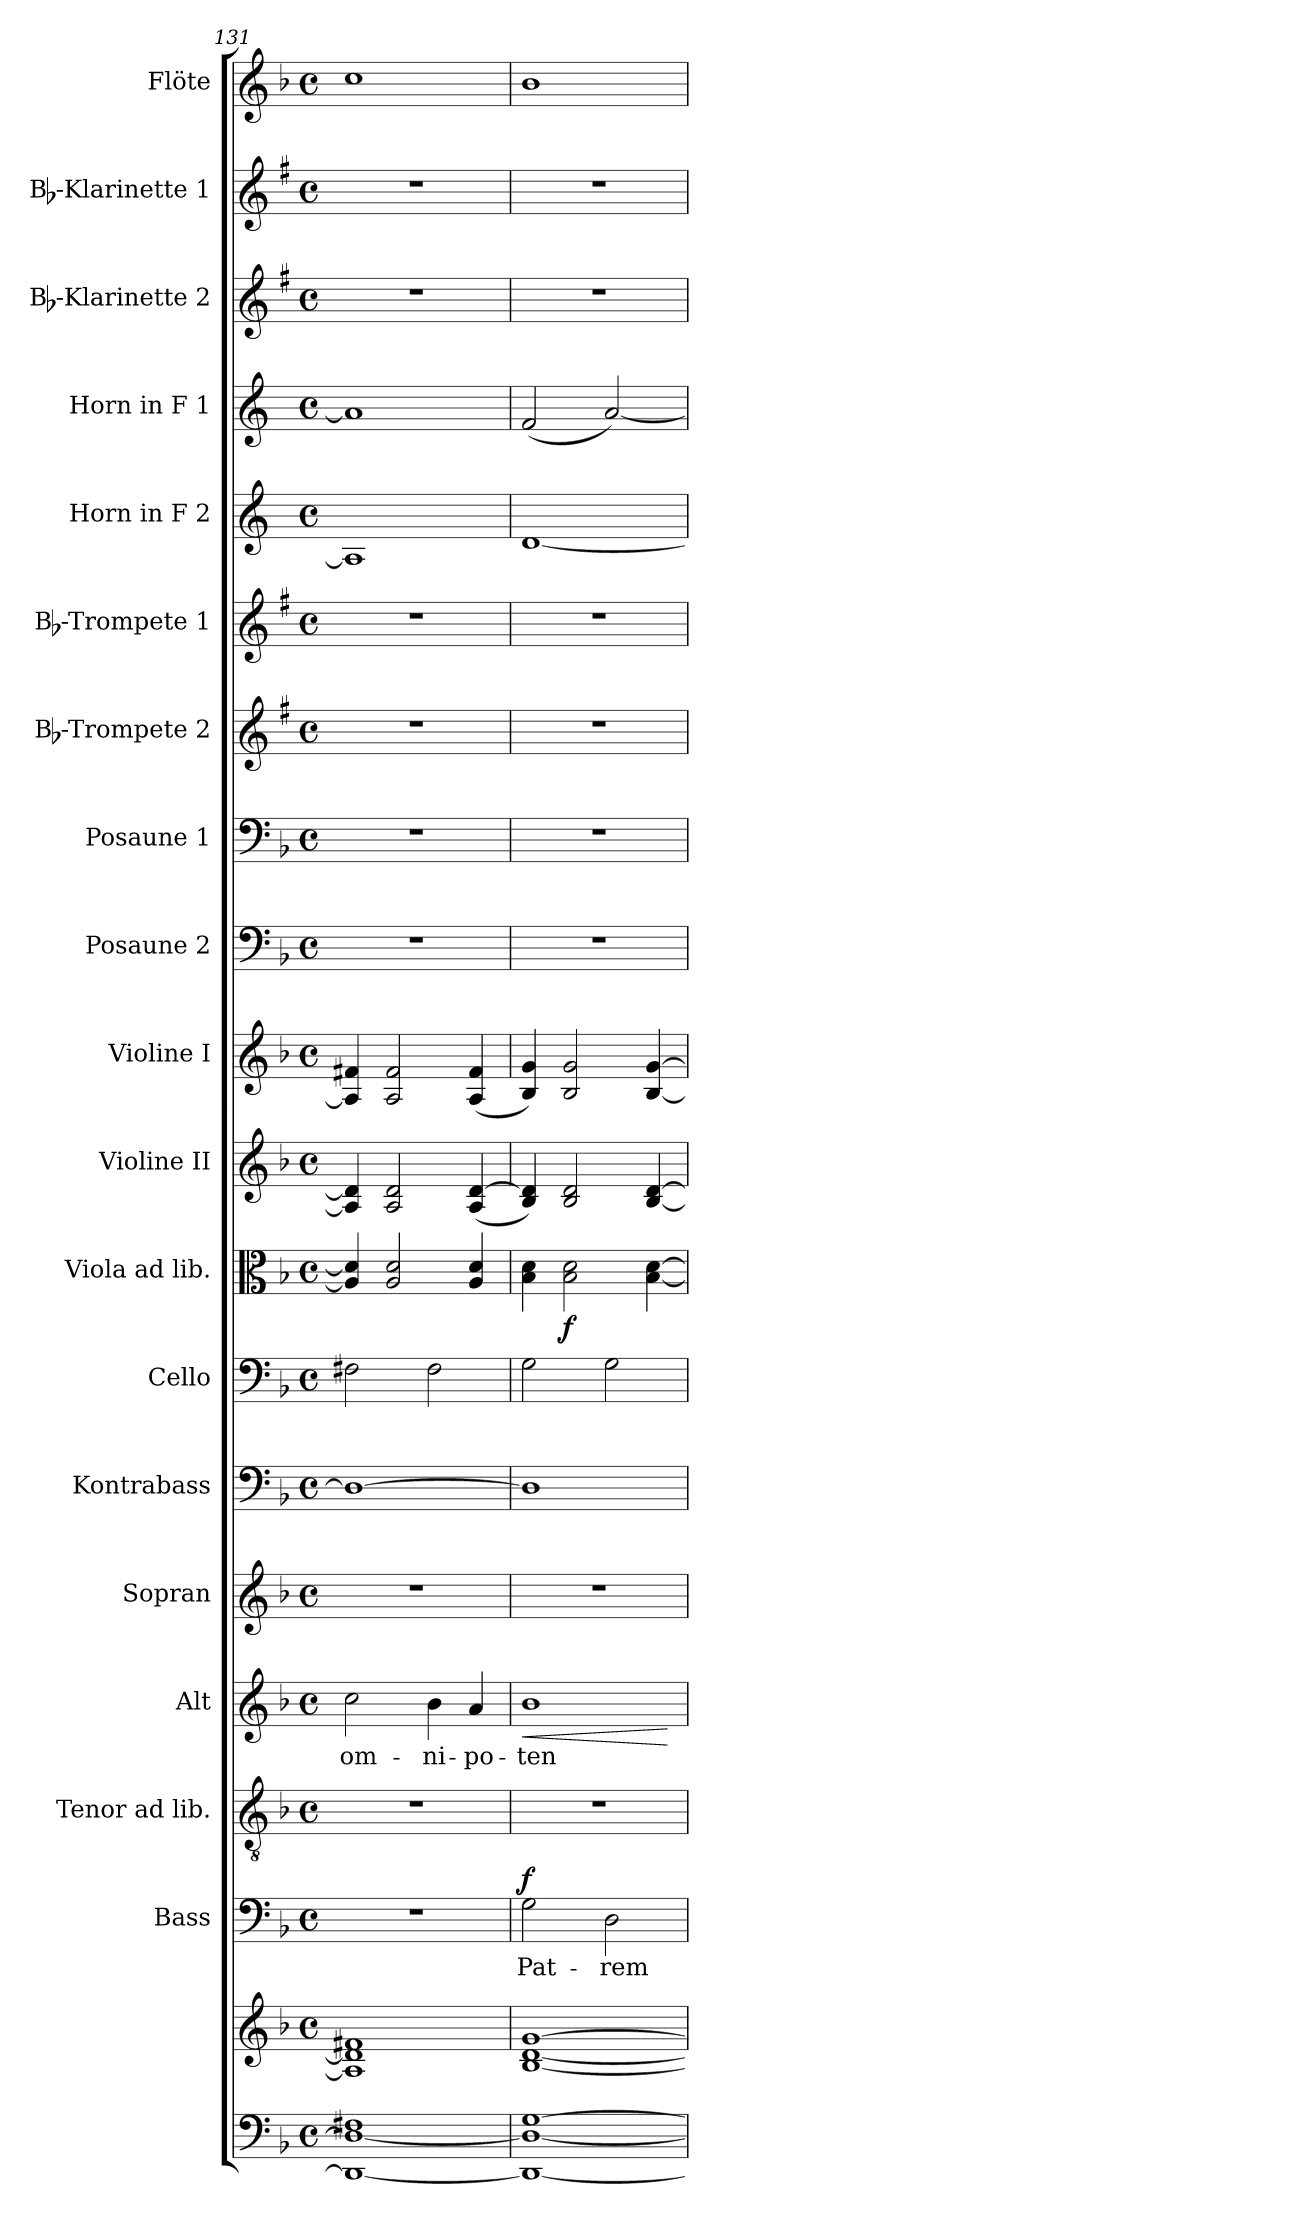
**kern	**kern	**kern	**text	**dynam	**kern	**kern	**text	**dynam	**kern	**kern	**kern	**kern	**dynam	**kern	**kern	**kern	**kern	**kern	**kern	**kern	**kern	**kern	**kern	**kern
*part19	*part19	*part18	*part18	*part18	*part17	*part16	*part16	*part16	*part15	*part14	*part13	*part12	*part12	*part11	*part10	*part9	*part8	*part7	*part6	*part5	*part4	*part3	*part2	*part1
*staff20	*staff19	*staff18	*staff18	*staff18	*staff17	*staff16	*staff16	*staff16	*staff15	*staff14	*staff13	*staff12	*staff12	*staff11	*staff10	*staff9	*staff8	*staff7	*staff6	*staff5	*staff4	*staff3	*staff2	*staff1
*	*	*I"Bass	*	*	*I"Tenor ad lib.	*I"Alt	*	*	*I"Sopran	*I"Kontrabass	*I"Cello	*I"Viola ad lib.	*	*I"Violine II	*I"Violine I	*I"Posaune 2	*I"Posaune 1	*I"Bb-Trompete 2	*I"Bb-Trompete 1	*I"Horn in F 2	*I"Horn in F 1	*I"Bb-Klarinette 2	*I"Bb-Klarinette 1	*I"Flöte
*	*	*I'B.	*	*	*I'T.	*I'A.	*	*	*I'S.	*I'Kb.	*	*I'Vla.	*	*I'Vl. II	*I'Vl. I	*I'Pos. 2	*I'Pos. 1	*I'Bb Trp. 2	*I'Bb Trp. 1	*	*	*I'Bb Kl. 2	*I'Bb Kl. 1	*I'Fl.
*clefF4	*clefG2	*clefF4	*	*	*clefGv2	*clefG2	*	*	*clefG2	*clefF4	*clefF4	*clefC3	*	*clefG2	*clefG2	*clefF4	*clefF4	*clefG2	*clefG2	*clefG2	*clefG2	*clefG2	*clefG2	*clefG2
*	*	*	*	*	*	*	*	*	*	*ITrd7c12	*	*	*	*	*	*	*	*ITrd1c2	*ITrd1c2	*ITrd4c7	*ITrd4c7	*ITrd1c2	*ITrd1c2	*
*k[b-]	*k[b-]	*k[b-]	*	*	*k[b-]	*k[b-]	*	*	*k[b-]	*k[b-]	*k[b-]	*k[b-]	*	*k[b-]	*k[b-]	*k[b-]	*k[b-]	*k[b-]	*k[b-]	*k[b-]	*k[b-]	*k[b-]	*k[b-]	*k[b-]
*F:	*F:	*F:	*	*	*F:	*F:	*	*	*F:	*F:	*F:	*F:	*	*F:	*F:	*F:	*F:	*F:	*F:	*F:	*F:	*F:	*F:	*F:
*M4/4	*M4/4	*M4/4	*	*	*M4/4	*M4/4	*	*	*M4/4	*M4/4	*M4/4	*M4/4	*	*M4/4	*M4/4	*M4/4	*M4/4	*M4/4	*M4/4	*M4/4	*M4/4	*M4/4	*M4/4	*M4/4
*met(c)	*met(c)	*met(c)	*	*	*met(c)	*met(c)	*	*	*met(c)	*met(c)	*met(c)	*met(c)	*	*met(c)	*met(c)	*met(c)	*met(c)	*met(c)	*met(c)	*met(c)	*met(c)	*met(c)	*met(c)	*met(c)
=131	=131	=131	=131	=131	=131	=131	=131	=131	=131	=131	=131	=131	=131	=131	=131	=131	=131	=131	=131	=131	=131	=131	=131	=131
*^	*	*	*	*	*	*	*	*	*	*	*	*	*	*	*	*	*	*	*	*	*	*	*	*
!	!	!	!	!	!	!	!	!LO:LY:b	!	!	!	!	!	!	!	!	!	!	!	!	!	!	!	!	!
1F#X	1DD_ 1D_	1A] 1d] 1f#X	1r	.	.	1r	2cc\	om-	.	1r	1DD_	2F#X\	4A/] 4d/]	.	4A/] 4d/]	4A/] 4f#X/	1r	1r	1r	1r	1D]	1d]	1r	1r	1cc
.	.	.	.	.	.	.	.	.	.	.	.	.	2A/ 2d/	.	2A/ 2d/	2A/ 2f#/	.	.	.	.	.	.	.	.	.
!	!	!	!	!	!	!	!	!LO:LY:b	!	!	!	!	!	!	!	!	!	!	!	!	!	!	!	!	!
.	.	.	.	.	.	.	4b-\	-ni-	.	.	.	2F#\	.	.	.	.	.	.	.	.	.	.	.	.	.
!	!	!	!	!	!	!	!	!LO:LY:b	!	!	!	!	!	!	!	!	!	!	!	!	!	!	!	!	!
.	.	.	.	.	.	.	4a/	-po-	.	.	.	.	4A/ 4d/	.	(<4A/ [>4d/	(<4A/ 4f#/	.	.	.	.	.	.	.	.	.
=132	=132	=132	=132	=132	=132	=132	=132	=132	=132	=132	=132	=132	=132	=132	=132	=132	=132	=132	=132	=132	=132	=132	=132	=132	=132
!	!	!	!	!LO:LY:b	!LO:DY:a	!	!	!LO:LY:b	!LO:HP:b	!	!	!	!	!	!	!	!	!	!	!	!	!	!	!	!
[>1G	1DD_ 1D_	[1B- [1d [1g	2G\	Pat-	f	1r	1b-	-ten-	<	1r	1DD]	2G\	4B-\ 4d\	.	4B-/ 4d/])	4B-/ 4g/)	1r	1r	1r	1r	[1G	(<2B-/	1r	1r	1b-
!	!	!	!	!	!	!	!	!	!	!	!	!	!	!LO:DY:b	!	!	!	!	!	!	!	!	!	!	!
.	.	.	.	.	.	.	.	.	.	.	.	.	2B-\ 2d\	f	2B-/ 2d/	2B-/ 2g/	.	.	.	.	.	.	.	.	.
!	!	!	!	!LO:LY:b	!	!	!	!	!	!	!	!	!	!	!	!	!	!	!	!	!	!	!	!	!
.	.	.	2D\	-rem	.	.	.	.	.	.	.	2G\	.	.	.	.	.	.	.	.	.	[2d/)	.	.	.
.	.	.	.	.	.	.	.	.	.	.	.	.	[4B-\ [4d\	.	[4B-/ [4d/	[4B-/ [4g/	.	.	.	.	.	.	.	.	.
*v	*v	*	*	*	*	*	*	*	*	*	*	*	*	*	*	*	*	*	*	*	*	*	*	*	*
.	.	.	.	.	.	.	.	[	.	.	.	.	.	.	.	.	.	.	.	.	.	.	.	.
=	=	=	=	=	=	=	=	=	=	=	=	=	=	=	=	=	=	=	=	=	=	=	=	=
*-	*-	*-	*-	*-	*-	*-	*-	*-	*-	*-	*-	*-	*-	*-	*-	*-	*-	*-	*-	*-	*-	*-	*-	*-
